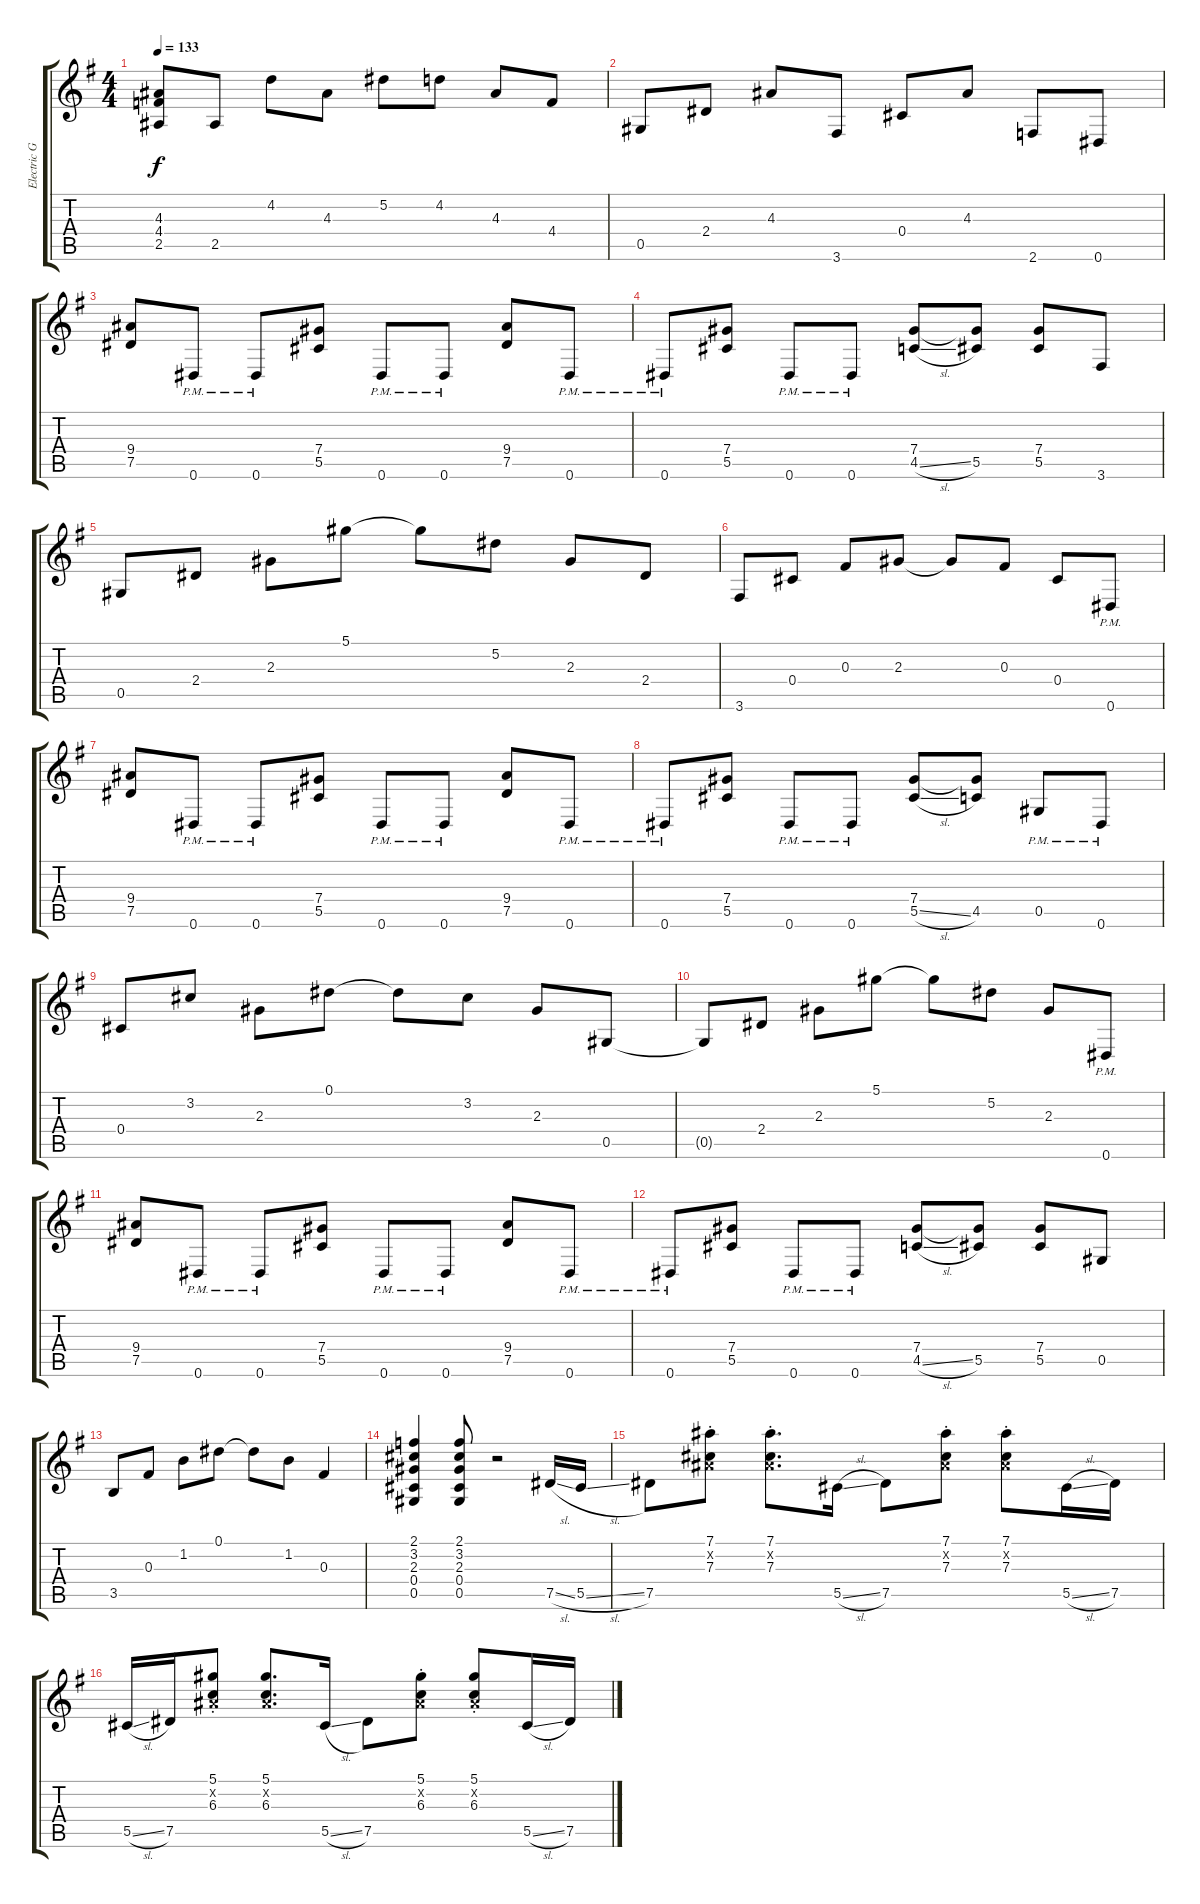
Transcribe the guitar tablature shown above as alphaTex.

\track ("Electric Guitar 2" "Electric G") {instrument distortionguitar}
\staff {score tabs}
\tuning (Eb4 Bb3 Gb3 Db3 Ab2 Eb2) {hide}
\ts (4 4)
\tempo 133
\clef g2
\ks g
(4.3{t} 4.4{t} 2.5{t}).8{dy f} 2.5.8 4.2.8 4.3.8 5.2.8 4.2.8 4.3.8 4.4.8 |
0.5.8 2.4.8 4.3.8 3.6.8 0.4.8 4.3.8 2.6.8 0.6.8 |
(9.4 7.5).8 0.6{pm}.8 0.6{pm}.8 (7.4 5.5).8 0.6{pm}.8 0.6{pm}.8 (9.4 7.5).8 0.6{pm}.8 |
0.6{pm}.8 (7.4 5.5).8 0.6{pm}.8 0.6{pm}.8 (7.4 4.5{sl}).8 (7.4{t} 5.5).8 (7.4 5.5).8 3.6.8 |
0.5.8 2.4.8 2.3.8 5.1.8 5.1{t}.8 5.2.8 2.3.8 2.4.8 |
3.6.8 0.4.8 0.3.8 2.3.8 2.3{t}.8 0.3.8 0.4.8 0.6{pm}.8 |
(9.4 7.5).8 0.6{pm}.8 0.6{pm}.8 (7.4 5.5).8 0.6{pm}.8 0.6{pm}.8 (9.4 7.5).8 0.6{pm}.8 |
0.6{pm}.8 (7.4 5.5).8 0.6{pm}.8 0.6{pm}.8 (7.4 5.5{sl}).8 (7.4{t} 4.5).8 0.5{pm}.8 0.6{pm}.8 |
0.4.8 3.2.8 2.3.8 0.1.8 0.1{t}.8 3.2.8 2.3.8 0.5.8 |
0.5{t}.8 2.4.8 2.3.8 5.1.8 5.1{t}.8 5.2.8 2.3.8 0.6{pm}.8 |
(9.4 7.5).8 0.6{pm}.8 0.6{pm}.8 (7.4 5.5).8 0.6{pm}.8 0.6{pm}.8 (9.4 7.5).8 0.6{pm}.8 |
0.6{pm}.8 (7.4 5.5).8 0.6{pm}.8 0.6{pm}.8 (7.4 4.5{sl}).8 (7.4{t} 5.5).8 (7.4 5.5).8 0.5.8 |
3.5.8 0.3.8 1.2.8 0.1.8 0.1{t}.8 1.2.8 0.3.4 |
(2.1 3.2 2.3 0.4 0.5).4 (2.1 3.2 2.3 0.4 0.5).8 r.2 7.5{sl}.16 5.5{sl}.16 |
7.5.8 (7.1{st} 0.2{x} 7.3{st}).8 (7.1{st} 0.2{x} 7.3{st}).8{d} 5.5{sl}.16 7.5.8 (7.1{st} 0.2{x} 7.3{st}).8 (7.1{st} 0.2{x} 7.3{st}).8 5.5{sl}.16 7.5.16 |
5.5{sl}.16 7.5.16 (5.1{st} 0.2{x} 6.3{st}).8 (5.1 0.2{x} 6.3).8{d} 5.5{sl}.16 7.5.8 (5.1{st} 0.2{x} 6.3{st}).8 (5.1{st} 0.2{x} 6.3{st}).8 5.5{sl}.16 7.5{sl}.16
